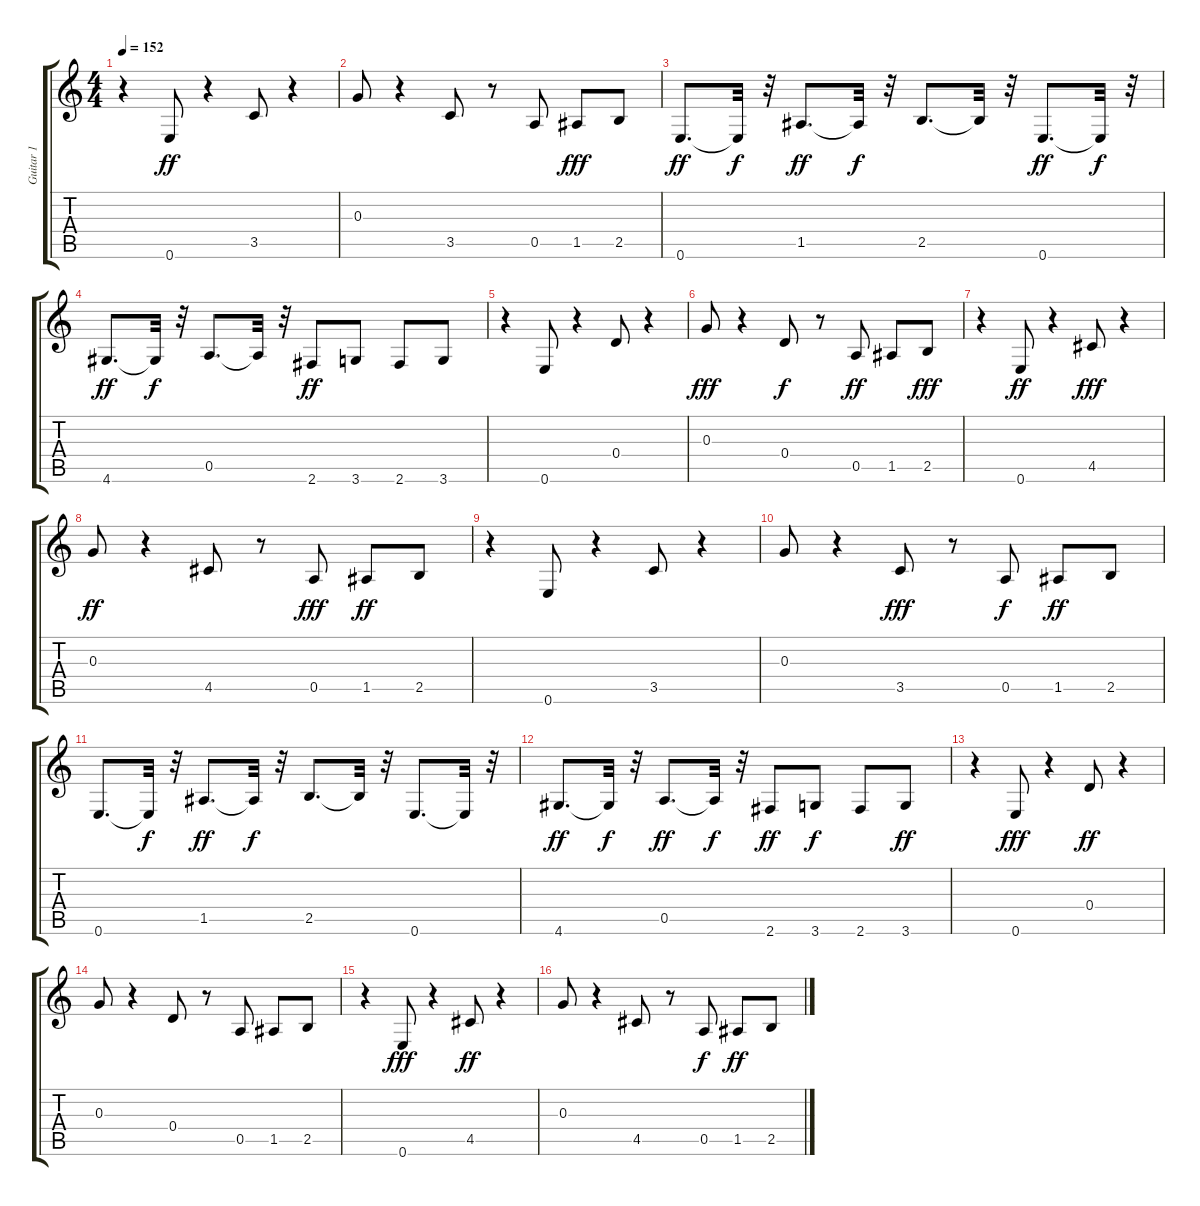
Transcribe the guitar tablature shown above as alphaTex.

\track ("Guitar 1" "Guitar 1") {instrument electricguitarclean}
\staff {score tabs}
\tuning (E4 B3 G3 D3 A2 E2) {hide}
\ts (4 4)
\tempo 152
\clef g2
\ks c
r.4{dy ff} 0.6.8 r.4 3.5.8 r.4 |
0.3.8 r.4 3.5.8 r.8 0.5.8 1.5.8{dy fff} 2.5.8 |
0.6.8{d dy ff} 0.6{t}.32{dy f} r.32 1.5.8{d dy ff} 1.5{t}.32{dy f} r.32 2.5.8{d} 2.5{t}.32 r.32 0.6.8{d dy ff} 0.6{t}.32{dy f} r.32 |
4.6.8{d dy ff} 4.6{t}.32{dy f} r.32 0.5.8{d} 0.5{t}.32 r.32 2.6.8{dy ff} 3.6.8 2.6.8 3.6.8 |
r.4 0.6.8 r.4 0.4.8 r.4 |
0.3.8{dy fff} r.4 0.4.8{dy f} r.8 0.5.8{dy ff} 1.5.8 2.5.8{dy fff} |
r.4 0.6.8{dy ff} r.4 4.5.8{dy fff} r.4 |
0.3.8{dy ff} r.4 4.5.8 r.8 0.5.8{dy fff} 1.5.8{dy ff} 2.5.8 |
r.4 0.6.8 r.4 3.5.8 r.4 |
0.3.8 r.4 3.5.8{dy fff} r.8 0.5.8{dy f} 1.5.8{dy ff} 2.5.8 |
0.6.8{d} 0.6{t}.32{dy f} r.32 1.5.8{d dy ff} 1.5{t}.32{dy f} r.32 2.5.8{d} 2.5{t}.32 r.32 0.6.8{d} 0.6{t}.32 r.32 |
4.6.8{d dy ff} 4.6{t}.32{dy f} r.32 0.5.8{d dy ff} 0.5{t}.32{dy f} r.32 2.6.8{dy ff} 3.6.8{dy f} 2.6.8 3.6.8{dy ff} |
r.4 0.6.8{dy fff} r.4 0.4.8{dy ff} r.4 |
0.3.8 r.4 0.4.8 r.8 0.5.8 1.5.8 2.5.8 |
r.4 0.6.8{dy fff} r.4 4.5.8{dy ff} r.4 |
0.3.8 r.4 4.5.8 r.8 0.5.8{dy f} 1.5.8{dy ff} 2.5.8
